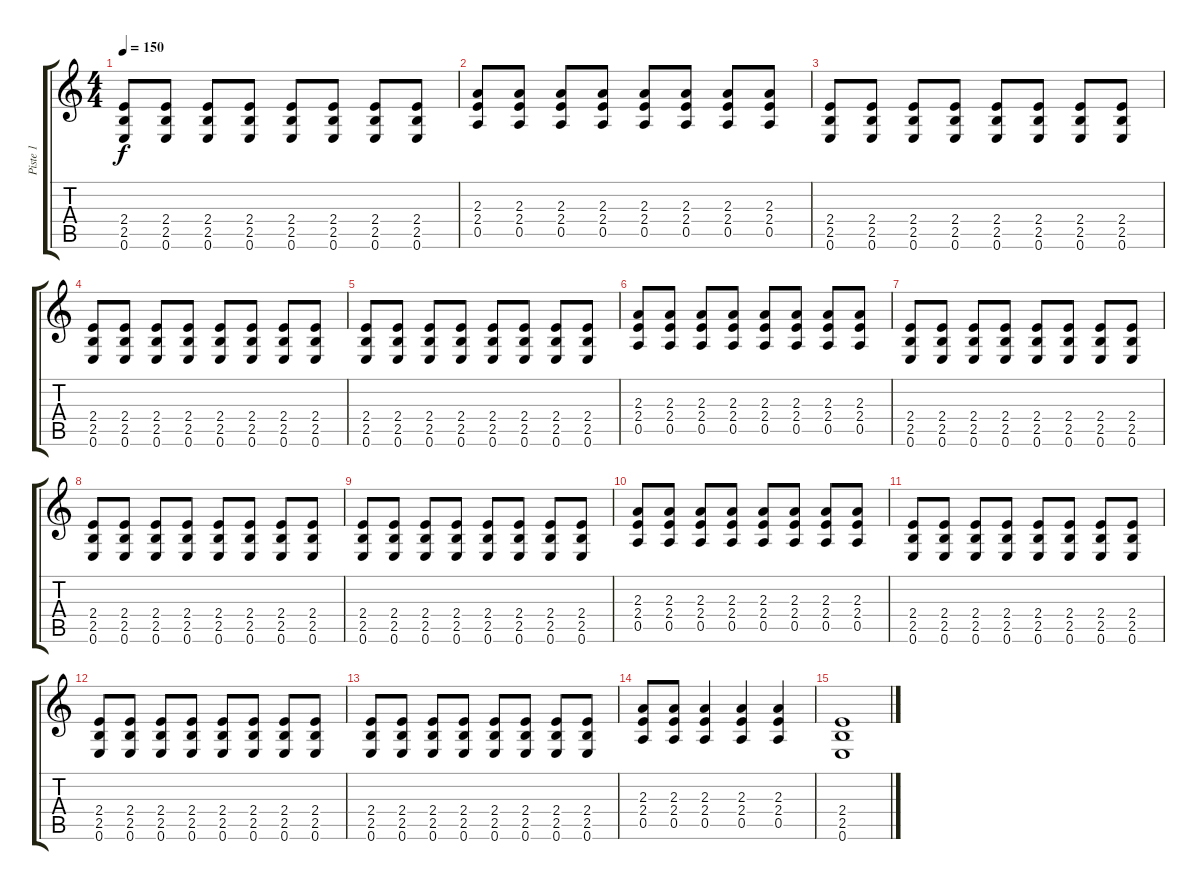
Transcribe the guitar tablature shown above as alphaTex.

\track ("Piste 1" "Piste 1") {instrument distortionguitar}
\staff {score tabs}
\tuning (E4 B3 G3 D3 A2 E2) {hide}
\ts (4 4)
\tempo 150
\clef g2
\ks c
(2.4 2.5 0.6).8{dy f} (2.4 2.5 0.6).8 (2.4 2.5 0.6).8 (2.4 2.5 0.6).8 (2.4 2.5 0.6).8 (2.4 2.5 0.6).8 (2.4 2.5 0.6).8 (2.4 2.5 0.6).8 |
(2.3 2.4 0.5).8 (2.3 2.4 0.5).8 (2.3 2.4 0.5).8 (2.3 2.4 0.5).8 (2.3 2.4 0.5).8 (2.3 2.4 0.5).8 (2.3 2.4 0.5).8 (2.3 2.4 0.5).8 |
(2.4 2.5 0.6).8 (2.4 2.5 0.6).8 (2.4 2.5 0.6).8 (2.4 2.5 0.6).8 (2.4 2.5 0.6).8 (2.4 2.5 0.6).8 (2.4 2.5 0.6).8 (2.4 2.5 0.6).8 |
(2.4 2.5 0.6).8 (2.4 2.5 0.6).8 (2.4 2.5 0.6).8 (2.4 2.5 0.6).8 (2.4 2.5 0.6).8 (2.4 2.5 0.6).8 (2.4 2.5 0.6).8 (2.4 2.5 0.6).8 |
(2.4 2.5 0.6).8 (2.4 2.5 0.6).8 (2.4 2.5 0.6).8 (2.4 2.5 0.6).8 (2.4 2.5 0.6).8 (2.4 2.5 0.6).8 (2.4 2.5 0.6).8 (2.4 2.5 0.6).8 |
(2.3 2.4 0.5).8 (2.3 2.4 0.5).8 (2.3 2.4 0.5).8 (2.3 2.4 0.5).8 (2.3 2.4 0.5).8 (2.3 2.4 0.5).8 (2.3 2.4 0.5).8 (2.3 2.4 0.5).8 |
(2.4 2.5 0.6).8 (2.4 2.5 0.6).8 (2.4 2.5 0.6).8 (2.4 2.5 0.6).8 (2.4 2.5 0.6).8 (2.4 2.5 0.6).8 (2.4 2.5 0.6).8 (2.4 2.5 0.6).8 |
(2.4 2.5 0.6).8 (2.4 2.5 0.6).8 (2.4 2.5 0.6).8 (2.4 2.5 0.6).8 (2.4 2.5 0.6).8 (2.4 2.5 0.6).8 (2.4 2.5 0.6).8 (2.4 2.5 0.6).8 |
(2.4 2.5 0.6).8 (2.4 2.5 0.6).8 (2.4 2.5 0.6).8 (2.4 2.5 0.6).8 (2.4 2.5 0.6).8 (2.4 2.5 0.6).8 (2.4 2.5 0.6).8 (2.4 2.5 0.6).8 |
(2.3 2.4 0.5).8 (2.3 2.4 0.5).8 (2.3 2.4 0.5).8 (2.3 2.4 0.5).8 (2.3 2.4 0.5).8 (2.3 2.4 0.5).8 (2.3 2.4 0.5).8 (2.3 2.4 0.5).8 |
(2.4 2.5 0.6).8 (2.4 2.5 0.6).8 (2.4 2.5 0.6).8 (2.4 2.5 0.6).8 (2.4 2.5 0.6).8 (2.4 2.5 0.6).8 (2.4 2.5 0.6).8 (2.4 2.5 0.6).8 |
(2.4 2.5 0.6).8 (2.4 2.5 0.6).8 (2.4 2.5 0.6).8 (2.4 2.5 0.6).8 (2.4 2.5 0.6).8 (2.4 2.5 0.6).8 (2.4 2.5 0.6).8 (2.4 2.5 0.6).8 |
(2.4 2.5 0.6).8 (2.4 2.5 0.6).8 (2.4 2.5 0.6).8 (2.4 2.5 0.6).8 (2.4 2.5 0.6).8 (2.4 2.5 0.6).8 (2.4 2.5 0.6).8 (2.4 2.5 0.6).8 |
(2.3 2.4 0.5).8 (2.3 2.4 0.5).8 (2.3 2.4 0.5).4 (2.3 2.4 0.5).4 (2.3 2.4 0.5).4 |
(2.4 2.5 0.6).1
